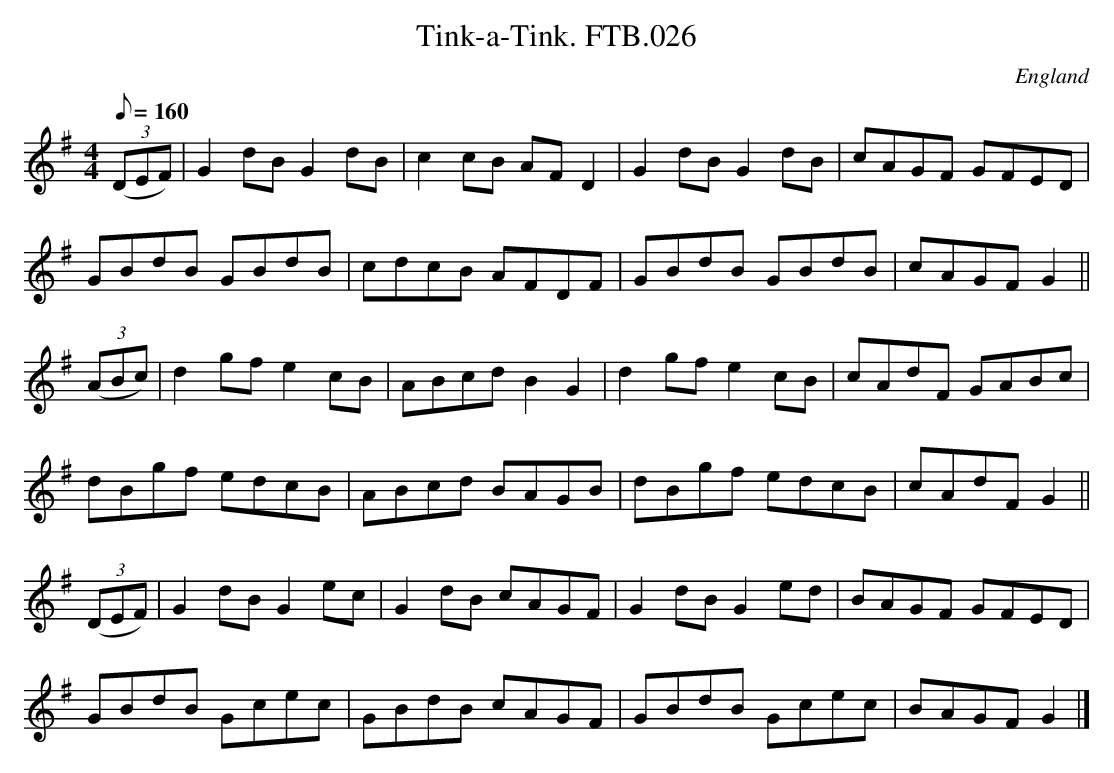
X:1
T:Tink-a-Tink. FTB.026
M:4/4
L:1/8
Q:160
O:England
K:G
((3DEF)|G2dBG2dB|c2cB AFD2|G2dBG2dB|cAGF GFED|
GBdB GBdB|cdcB AFDF|GBdB GBdB|cAGFG2||
((3ABc)|d2gfe2cB|ABcdB2G2|d2gfe2cB|cAdF GABc|
dBgf edcB|ABcd BAGB|dBgf edcB|cAdFG2||
((3DEF)|G2dBG2ec|G2dB cAGF|G2dBG2ed|BAGF GFED|
GBdB Gcec|GBdB cAGF|GBdB Gcec|BAGFG2|]
